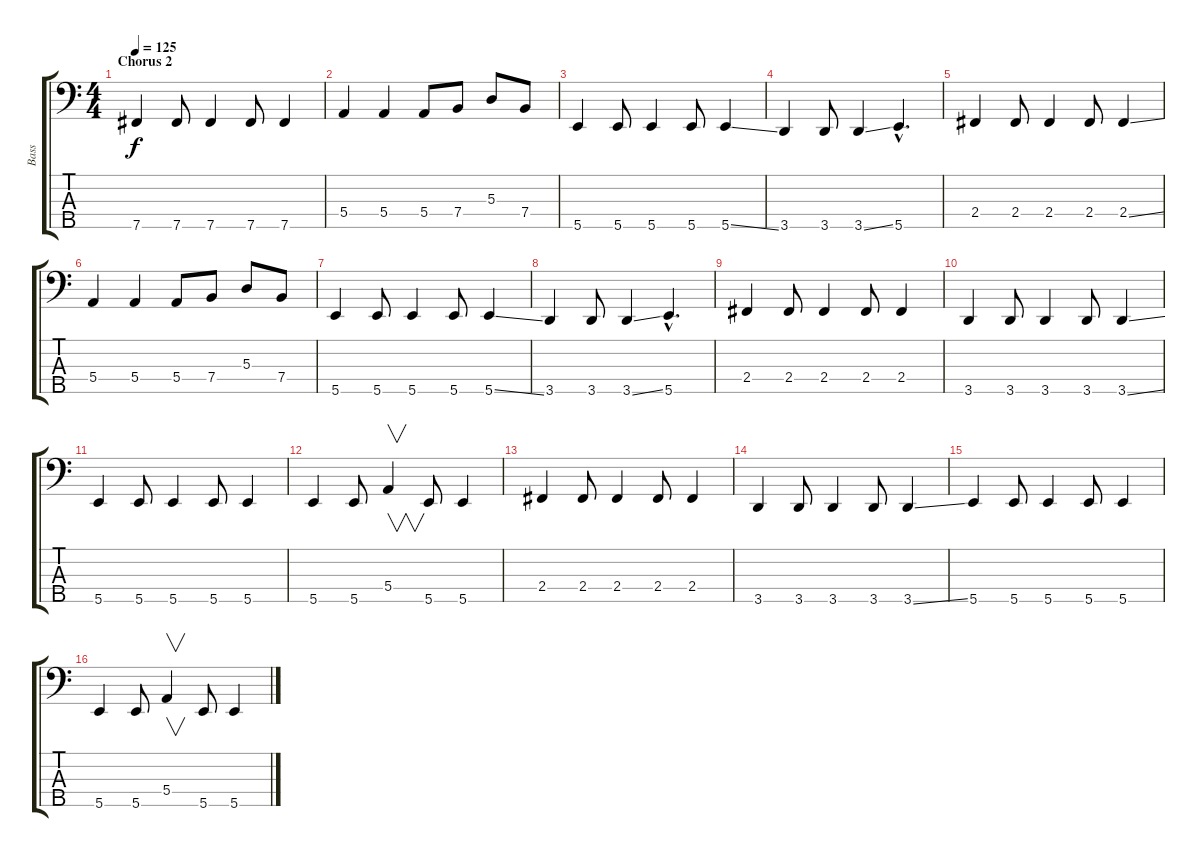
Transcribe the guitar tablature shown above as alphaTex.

\track ("Bass" "Bass") {instrument electricbasspick}
\staff {score tabs}
\tuning (Gb2 D2 A1 E1 B0) {hide}
\ts (4 4)
\section ("" "Chorus 2")
\tempo 125
\clef f4
\ks c
7.5.4{dy f} 7.5.8 7.5.4 7.5.8 7.5.4 |
5.4.4 5.4.4 5.4.8 7.4.8 5.3.8 7.4.8 |
5.5.4 5.5.8 5.5.4 5.5.8 5.5{ss}.4 |
3.5.4 3.5.8 3.5{ss}.4 5.5{hac}.4{d} |
2.4.4 2.4.8 2.4.4 2.4.8 2.4{ss}.4 |
5.4.4 5.4.4 5.4.8 7.4.8 5.3.8 7.4.8 |
5.5.4 5.5.8 5.5.4 5.5.8 5.5{ss}.4 |
3.5.4 3.5.8 3.5{ss}.4 5.5{hac}.4{d} |
2.4.4 2.4.8 2.4.4 2.4.8 2.4.4 |
3.5.4 3.5.8 3.5.4 3.5.8 3.5{ss}.4 |
5.5.4 5.5.8 5.5.4 5.5.8 5.5.4 |
5.5.4 5.5.8 5.4.4{v} 5.5.8 5.5.4 |
2.4.4 2.4.8 2.4.4 2.4.8 2.4.4 |
3.5.4 3.5.8 3.5.4 3.5.8 3.5{ss}.4 |
5.5.4 5.5.8 5.5.4 5.5.8 5.5.4 |
5.5.4 5.5.8 5.4.4{v} 5.5.8 5.5.4
